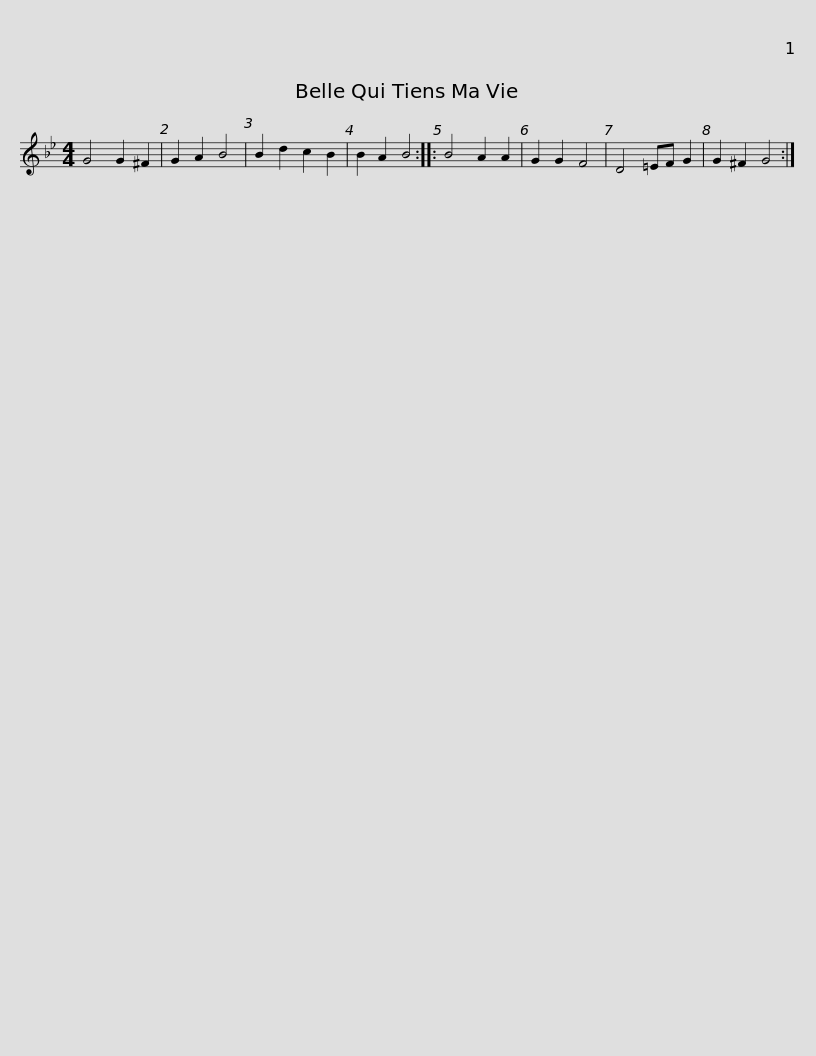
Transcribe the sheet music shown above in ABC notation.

X:1
L:1/8
M:4/4
I:linebreak $
K:Gmin
V:1 treble
V:1
 G4 G2 ^F2 | G2 A2 B4 | B2 d2 c2 B2 | B2 A2 B4 :: B4 A2 A2 | %5
 G2 G2 F4 | D4 =EF G2 | G2 ^F2 G4 :| %8
